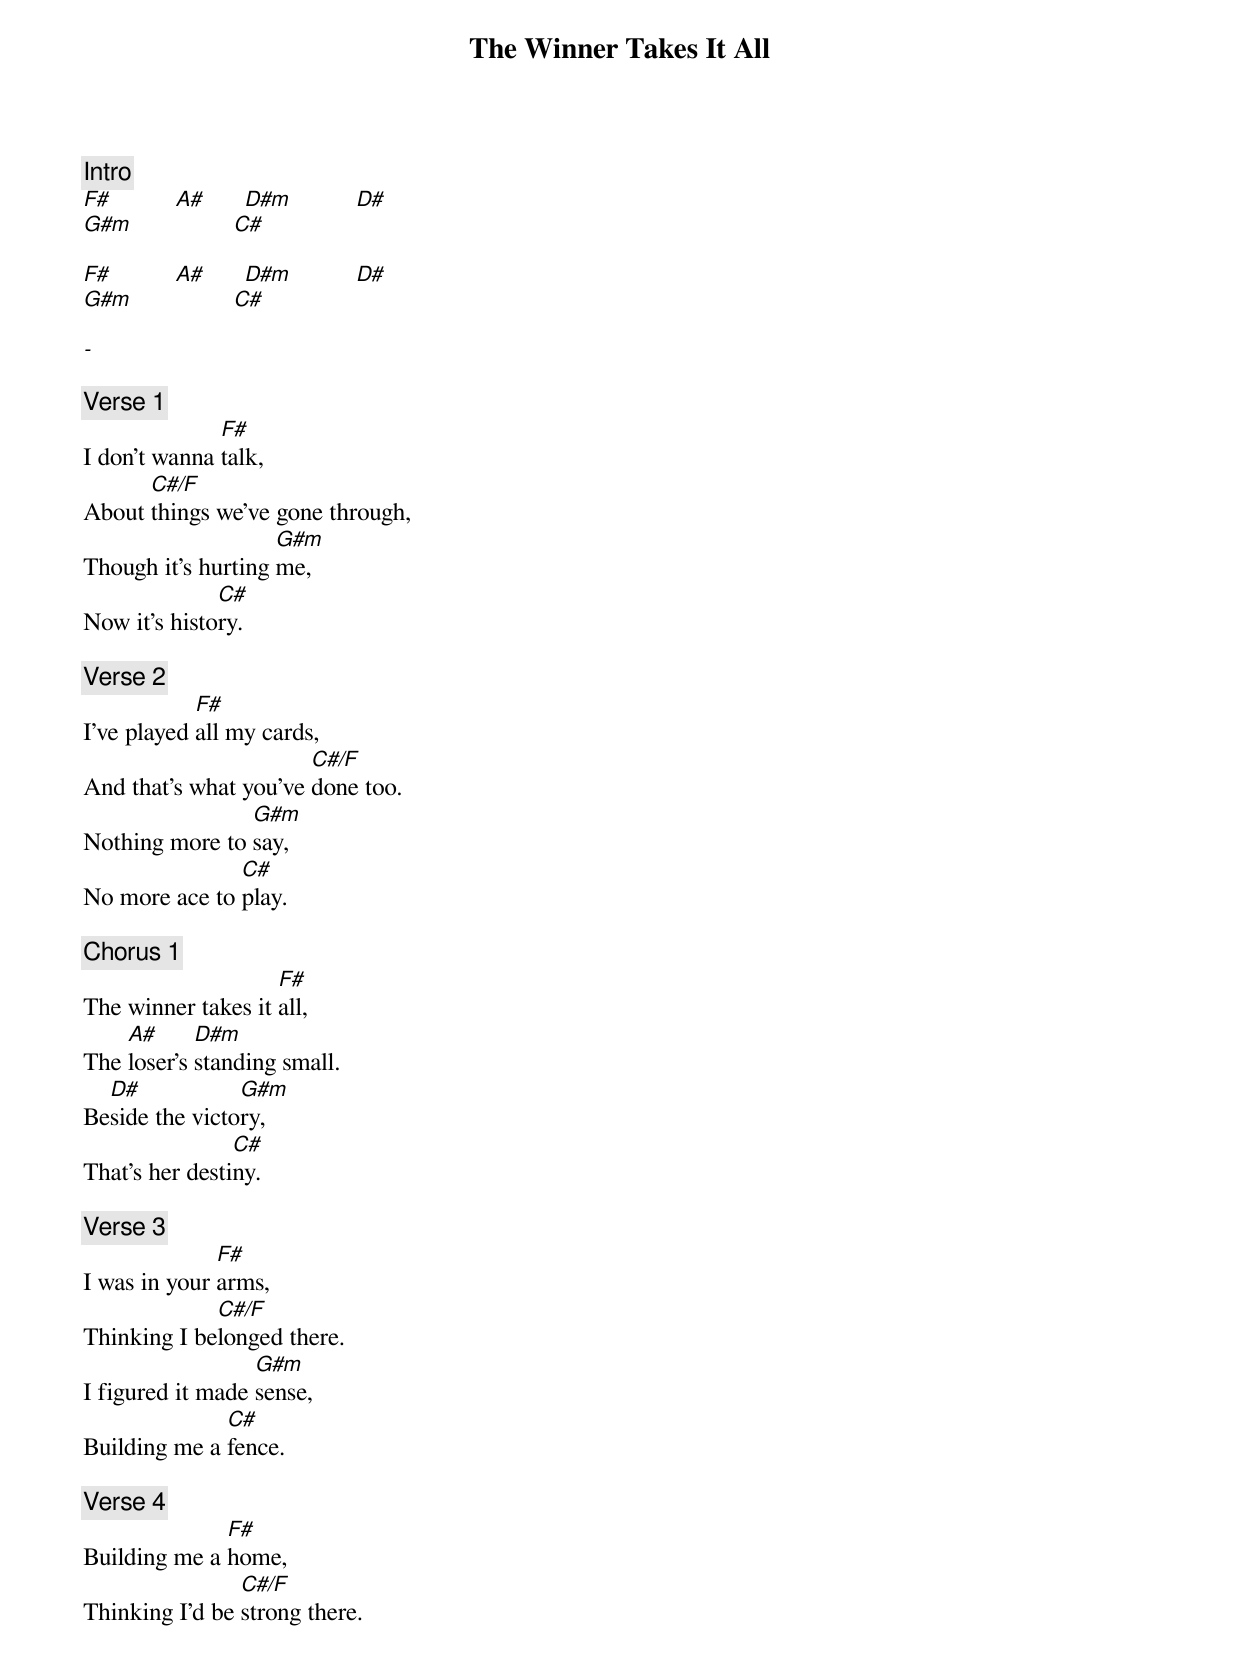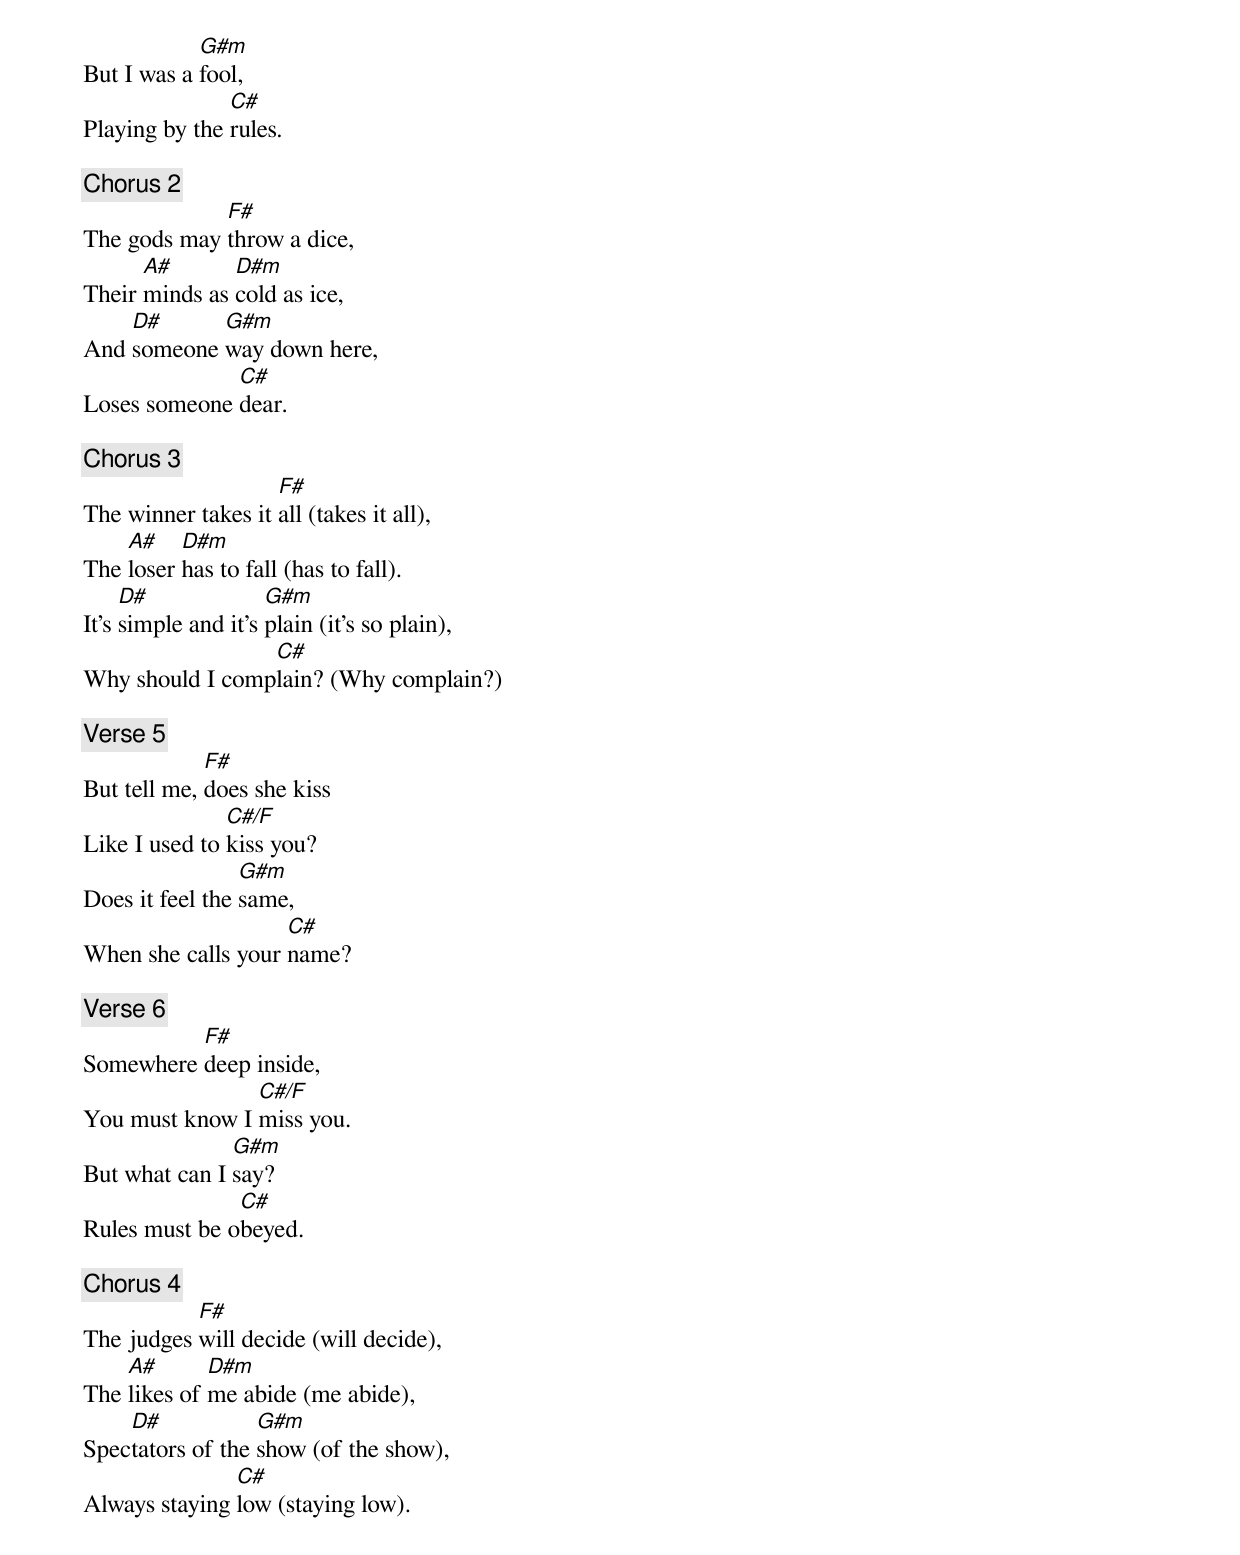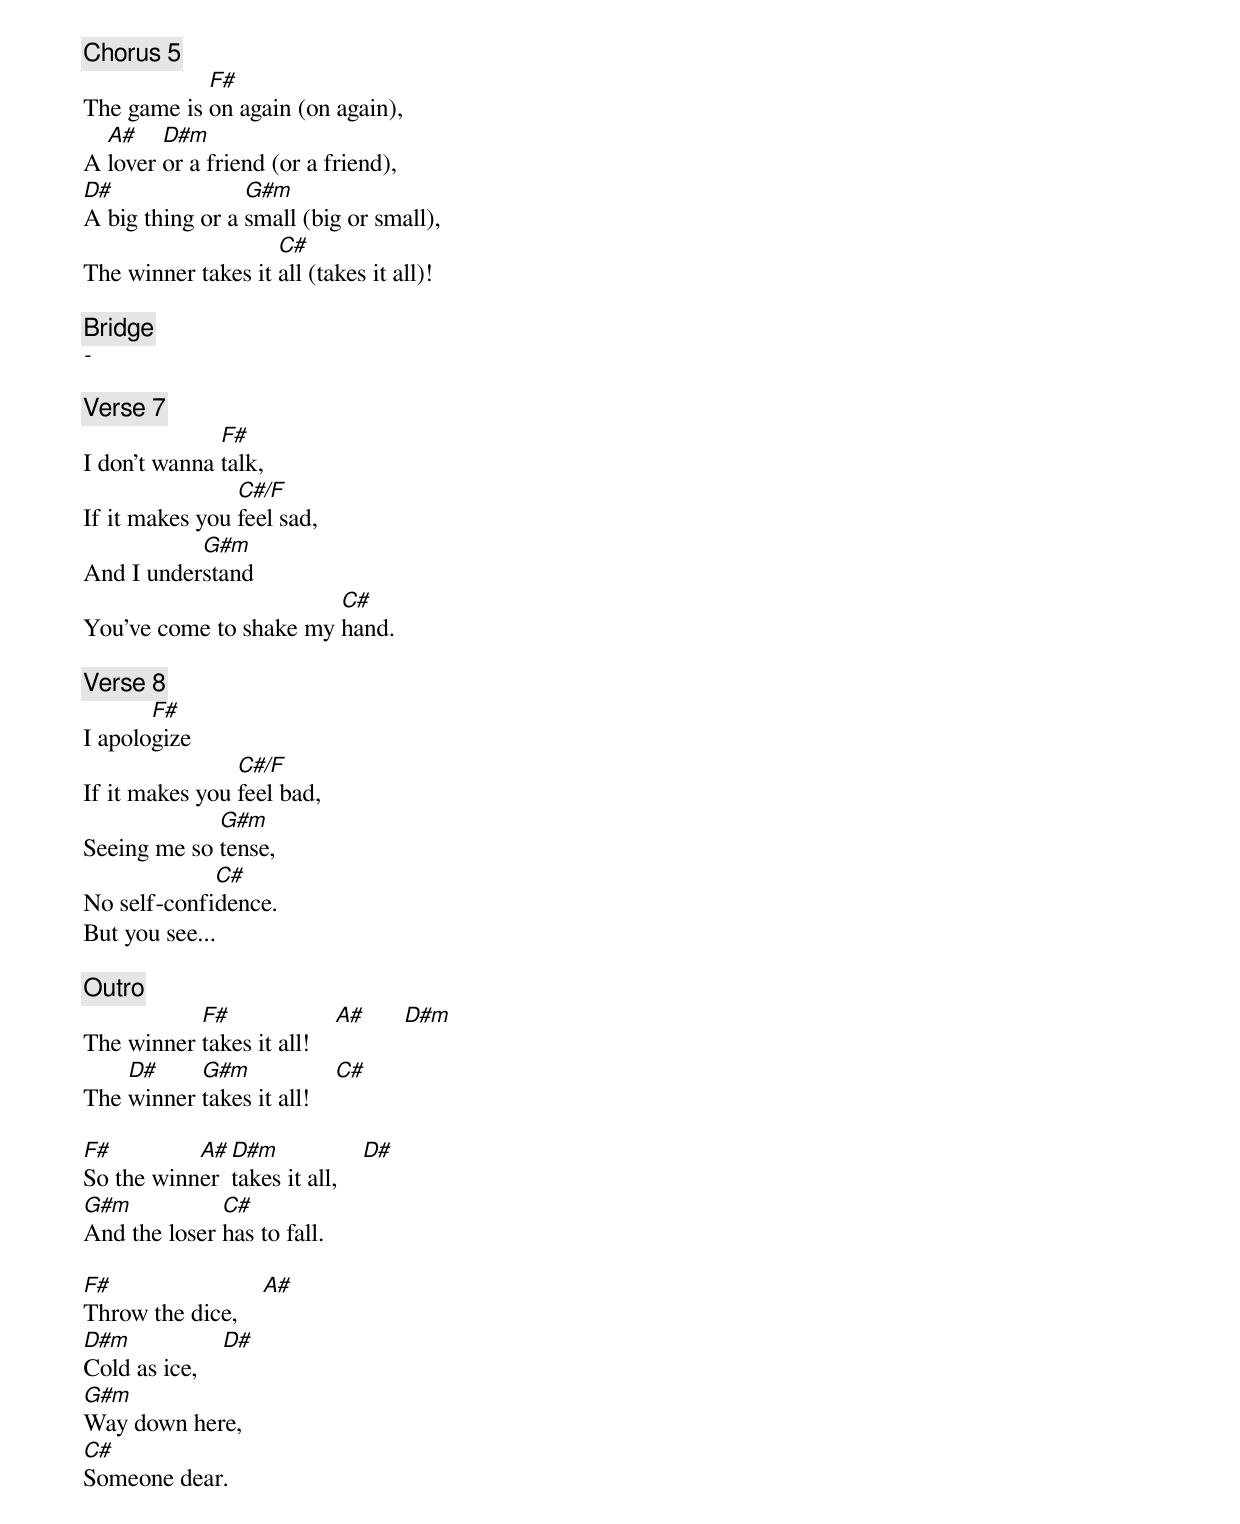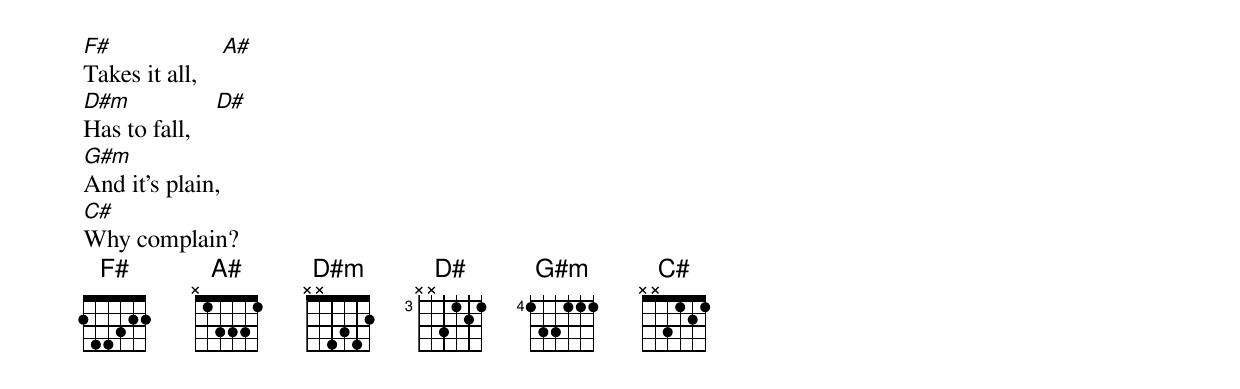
{title: The Winner Takes It All}
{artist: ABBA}
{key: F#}
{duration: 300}
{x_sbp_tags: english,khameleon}

{c: Intro}
[F#]          [A#]      [D#m]          [D#]
[G#m]                [C#]

[F#]          [A#]      [D#m]          [D#]
[G#m]                [C#]

[-]

{c: Verse 1}
I don't wanna [F#]talk,
About [C#/F]things we've gone through,
Though it's hurting [G#m]me,
Now it's histo[C#]ry.

{c: Verse 2}
I've played [F#]all my cards,
And that's what you've [C#/F]done too.
Nothing more to [G#m]say,
No more ace to [C#]play.

{c: Chorus 1}
The winner takes it [F#]all,
The [A#]loser's [D#m]standing small.
Be[D#]side the victo[G#m]ry,
That's her desti[C#]ny.

{c: Verse 3}
I was in your [F#]arms,
Thinking I be[C#/F]longed there.
I figured it made [G#m]sense,
Building me a [C#]fence.

{c: Verse 4}
Building me a [F#]home,
Thinking I'd be [C#/F]strong there.
But I was a [G#m]fool,
Playing by the [C#]rules.

{c: Chorus 2}
The gods may [F#]throw a dice,
Their [A#]minds as [D#m]cold as ice,
And [D#]someone [G#m]way down here,
Loses someone [C#]dear.

{c: Chorus 3}
The winner takes it [F#]all (takes it all),
The [A#]loser [D#m]has to fall (has to fall).
It's [D#]simple and it's [G#m]plain (it's so plain),
Why should I comp[C#]lain? (Why complain?)

{c: Verse 5}
But tell me, [F#]does she kiss
Like I used to [C#/F]kiss you?
Does it feel the [G#m]same,
When she calls your [C#]name?

{c: Verse 6}
Somewhere [F#]deep inside,
You must know I [C#/F]miss you.
But what can I [G#m]say?
Rules must be o[C#]beyed.

{c: Chorus 4}
The judges [F#]will decide (will decide),
The [A#]likes of [D#m]me abide (me abide),
Spec[D#]tators of the [G#m]show (of the show),
Always staying [C#]low (staying low).

{c: Chorus 5}
The game is [F#]on again (on again),
A [A#]lover [D#m]or a friend (or a friend),
[D#]A big thing or a [G#m]small (big or small),
The winner takes it [C#]all (takes it all)!

{c: Bridge}
[-]

{c: Verse 7}
I don't wanna [F#]talk,
If it makes you [C#/F]feel sad,
And I under[G#m]stand
You've come to shake my [C#]hand.

{c: Verse 8}
I apolo[F#]gize
If it makes you [C#/F]feel bad,
Seeing me so [G#m]tense,
No self-confi[C#]dence.
But you see...

{c: Outro}
The winner [F#]takes it all!    [A#]      [D#m]
The [D#]winner [G#m]takes it all!    [C#]

[F#]So the winn[A#]er [D#m]takes it all,    [D#]
[G#m]And the loser [C#]has to fall.

[F#]Throw the dice,    [A#]
[D#m]Cold as ice,    [D#]
[G#m]Way down here,
[C#]Someone dear.

[F#]Takes it all,    [A#]
[D#m]Has to fall,    [D#]
[G#m]And it's plain,
[C#]Why complain?
